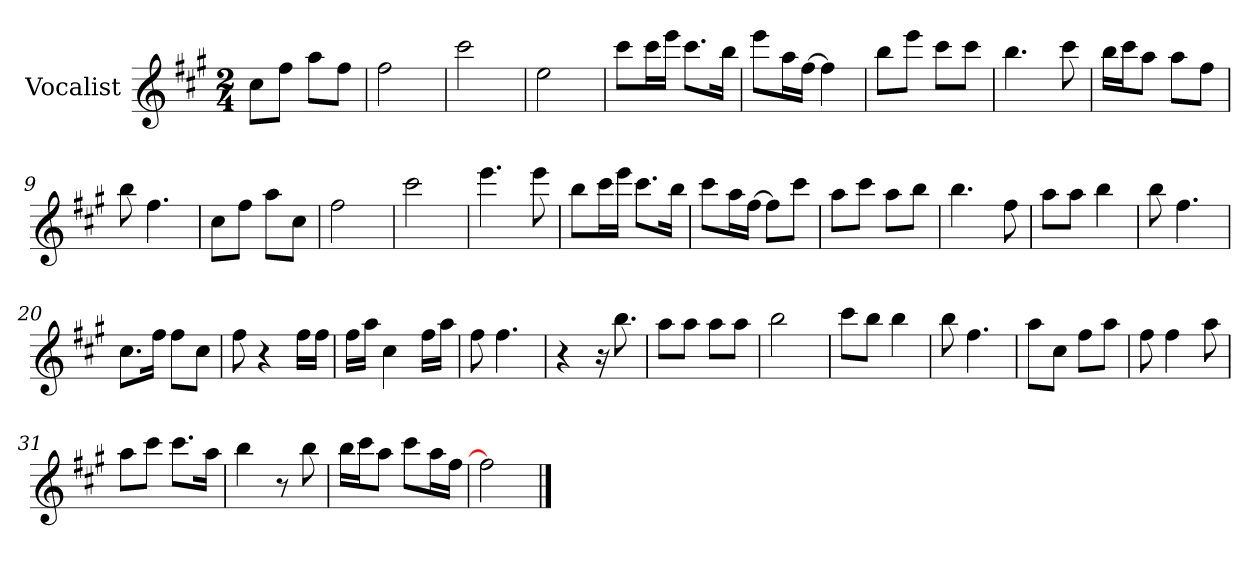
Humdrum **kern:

**kern
*part1
*staff1
*I"Vocalist
*k[f#c#g#]
*A:
*M2/4
=
8cc#L
8ff#J
8aaL
8ff#J
=1
2ff#
=2
2ccc#
=3
2ee
=4
8ccc#L
16ccc#L
16eeeJJ
8.ccc#L
16bbJk
=5
8eeeL
16aaL
[16ff#JJ
4ff#]
=6
8bbL
8eeeJ
8ccc#L
8ccc#J
=7
4.bb
8ccc#
=8
16bbLL
16ccc#J
8aaJ
8aaL
8ff#J
=9
8bb
4.ff#
=10
8cc#L
8ff#J
8aaL
8cc#J
=11
2ff#
=12
2ccc#
=13
4.eee
8eee
=14
8bbL
16ccc#L
16eeeJJ
8.ccc#L
16bbJk
=15
8ccc#L
16aaL
[16ff#JJ
8ff#L]
8ccc#J
=16
8aaL
8ccc#J
8aaL
8bbJ
=17
4.bb
8ff#
=18
8aaL
8aaJ
4bb
=19
8bb
4.ff#
=20
8.cc#L
16ff#Jk
8ff#L
8cc#J
=21
8ff#
4r
16ff#LL
16ff#JJ
=22
16ff#LL
16aaJJ
4cc#
16ff#LL
16aaJJ
=23
8ff#
4.ff#
=24
4r
16r
8.bb
=25
8aaL
8aaJ
8aaL
8aaJ
=26
2bb
=27
8ccc#L
8bbJ
4bb
=28
8bb
4.ff#
=29
8aaL
8cc#J
8ff#L
8aaJ
=30
8ff#
4ff#
8aa
=31
8aaL
8ccc#J
8.ccc#L
16aaJk
=32
4bb
8r
8bb
=33
16bbLL
16ccc#J
8aaJ
8ccc#L
16aaL
16ff#JJ
=34
2ff#]
==
*-
